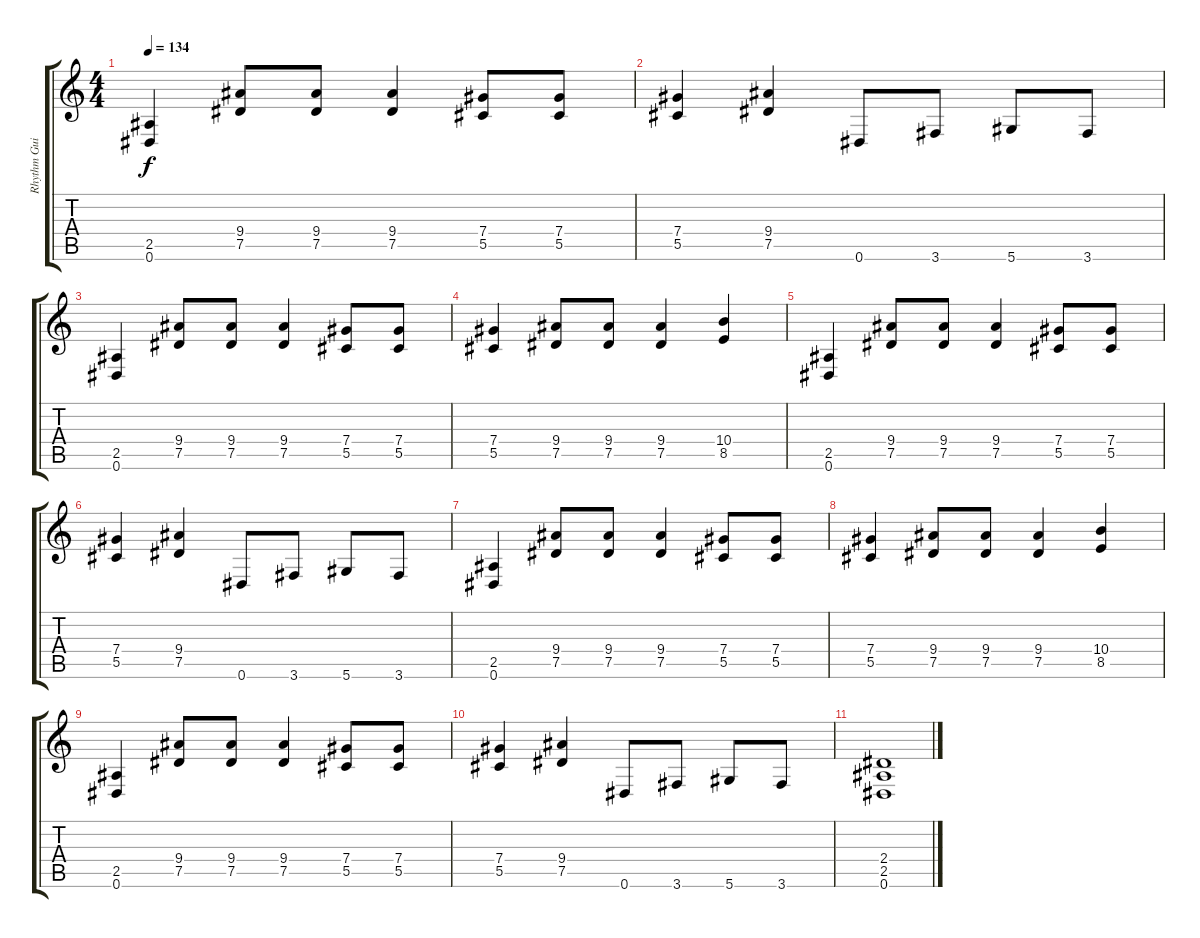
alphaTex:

\track ("Rhythm Guitar" "Rhythm Gui") {instrument distortionguitar}
\staff {score tabs}
\tuning (Eb4 Bb3 Gb3 Db3 Ab2 Eb2) {hide}
\ts (4 4)
\tempo 134
\clef g2
\ks c
(2.5 0.6).4{dy f} (9.4 7.5).8 (9.4 7.5).8 (9.4 7.5).4 (7.4 5.5).8 (7.4 5.5).8 |
(7.4 5.5).4 (9.4 7.5).4 0.6.8 3.6.8 5.6.8 3.6.8 |
(2.5 0.6).4 (9.4 7.5).8 (9.4 7.5).8 (9.4 7.5).4 (7.4 5.5).8 (7.4 5.5).8 |
(7.4 5.5).4 (9.4 7.5).8 (9.4 7.5).8 (9.4 7.5).4 (10.4 8.5).4 |
(2.5 0.6).4 (9.4 7.5).8 (9.4 7.5).8 (9.4 7.5).4 (7.4 5.5).8 (7.4 5.5).8 |
(7.4 5.5).4 (9.4 7.5).4 0.6.8 3.6.8 5.6.8 3.6.8 |
(2.5 0.6).4 (9.4 7.5).8 (9.4 7.5).8 (9.4 7.5).4 (7.4 5.5).8 (7.4 5.5).8 |
(7.4 5.5).4 (9.4 7.5).8 (9.4 7.5).8 (9.4 7.5).4 (10.4 8.5).4 |
(2.5 0.6).4 (9.4 7.5).8 (9.4 7.5).8 (9.4 7.5).4 (7.4 5.5).8 (7.4 5.5).8 |
(7.4 5.5).4 (9.4 7.5).4 0.6.8 3.6.8 5.6.8 3.6.8 |
(2.4 2.5 0.6).1
